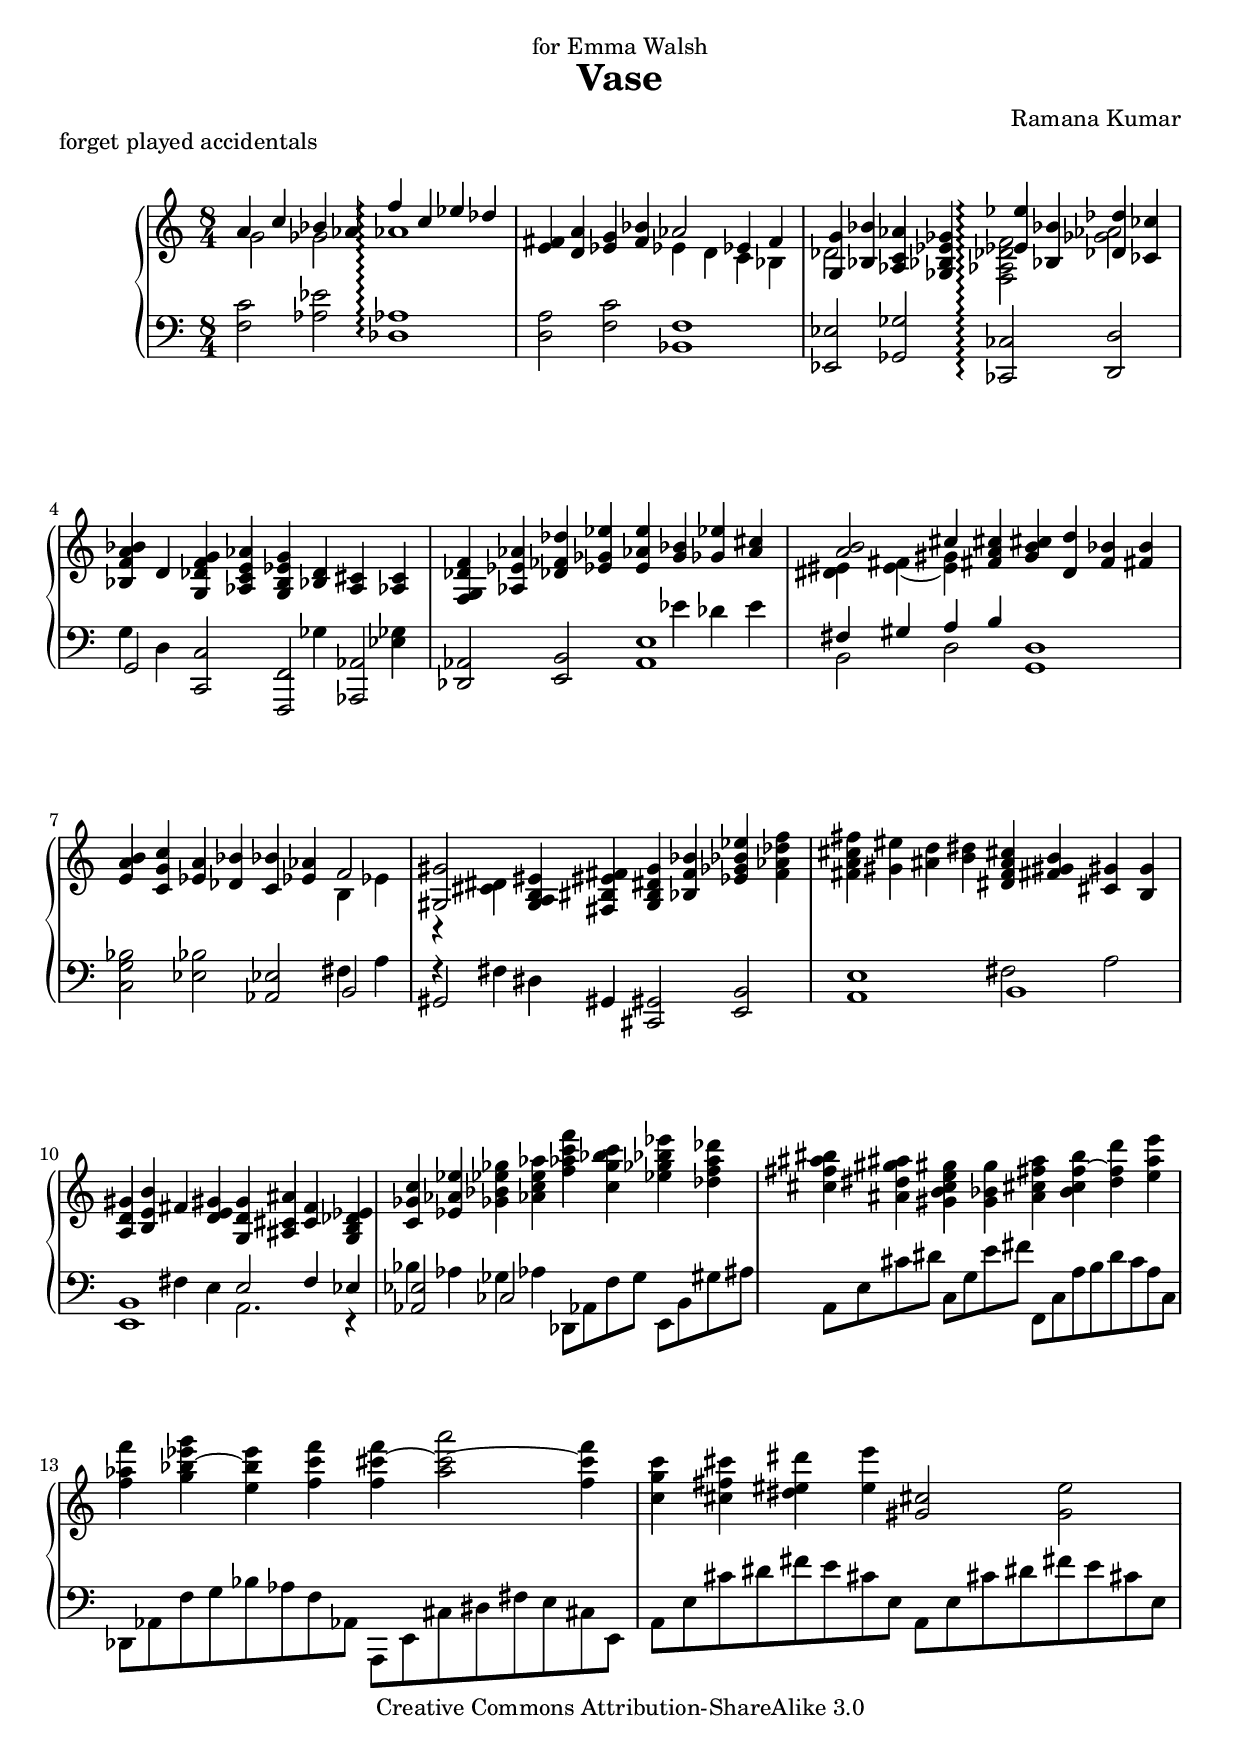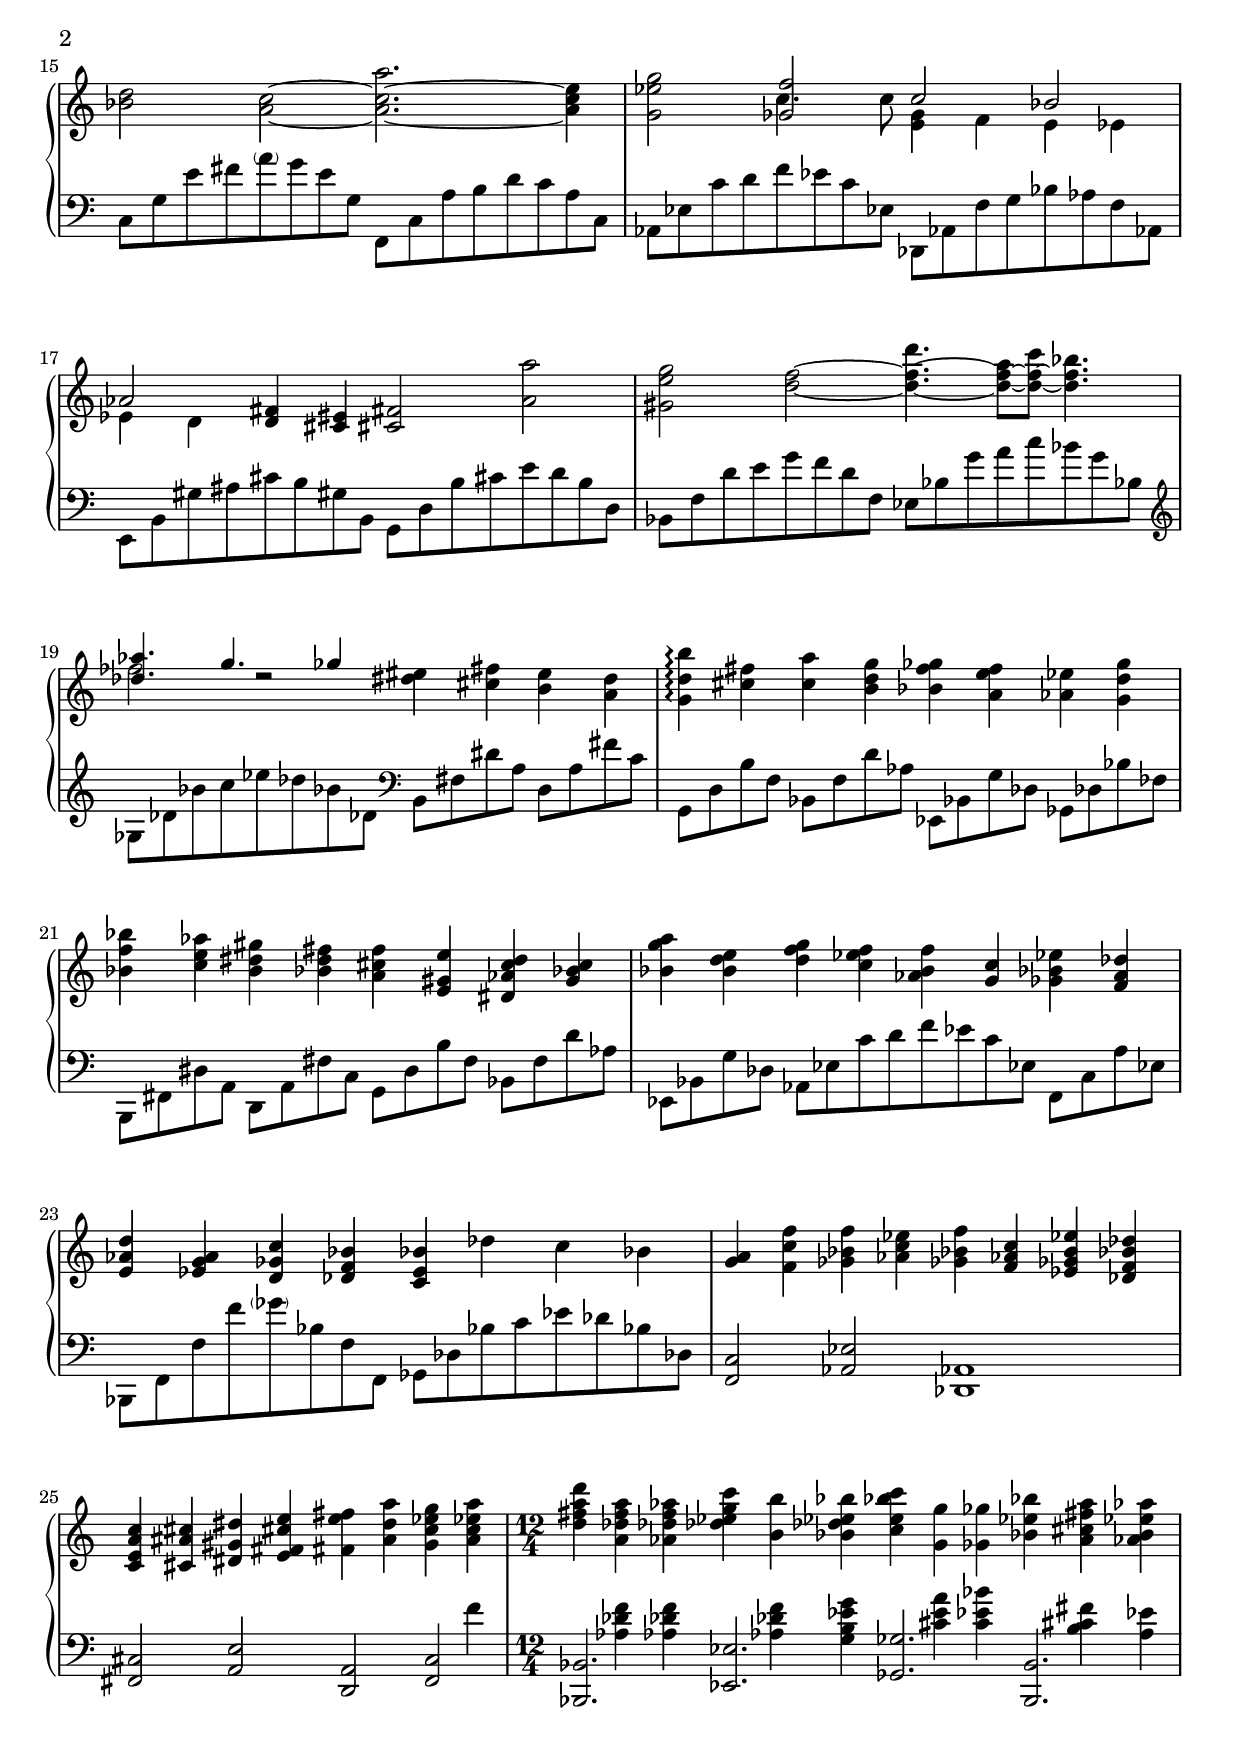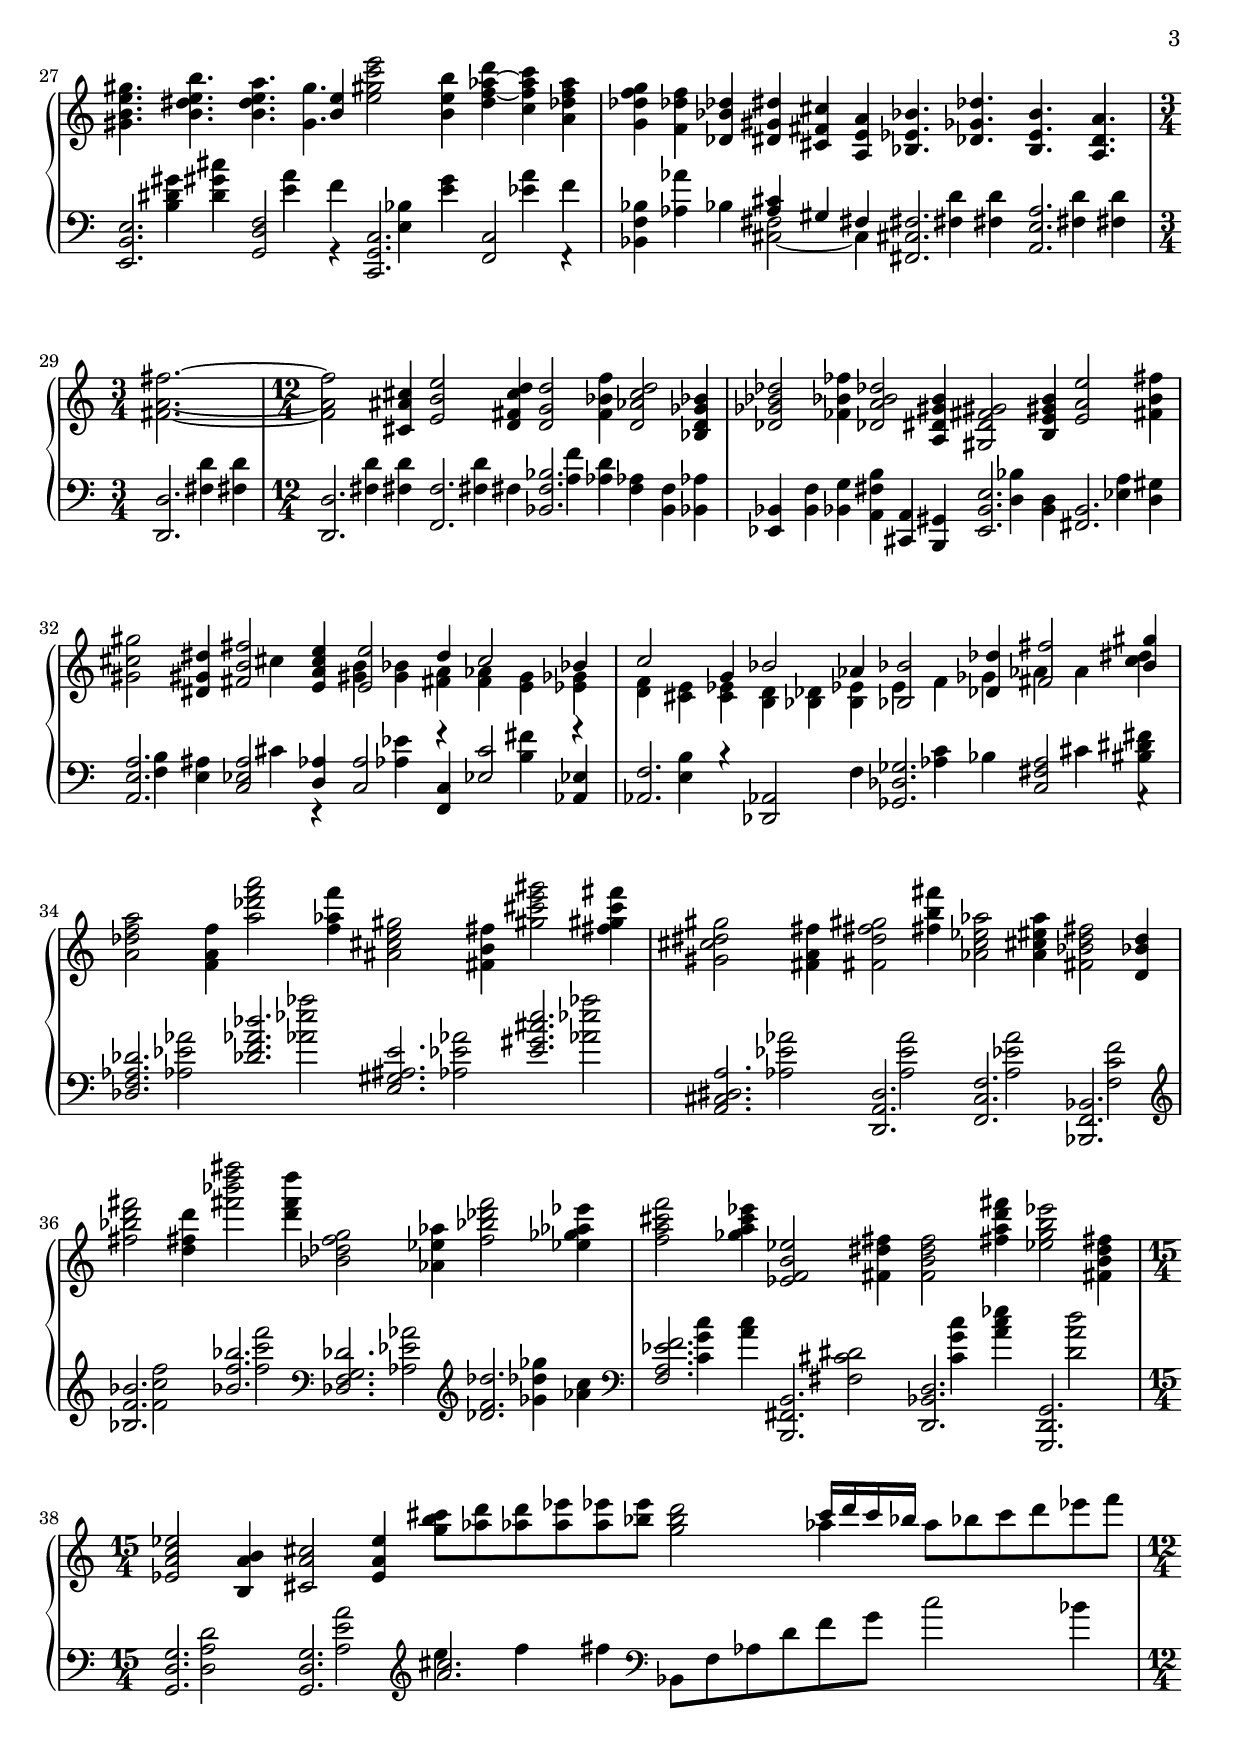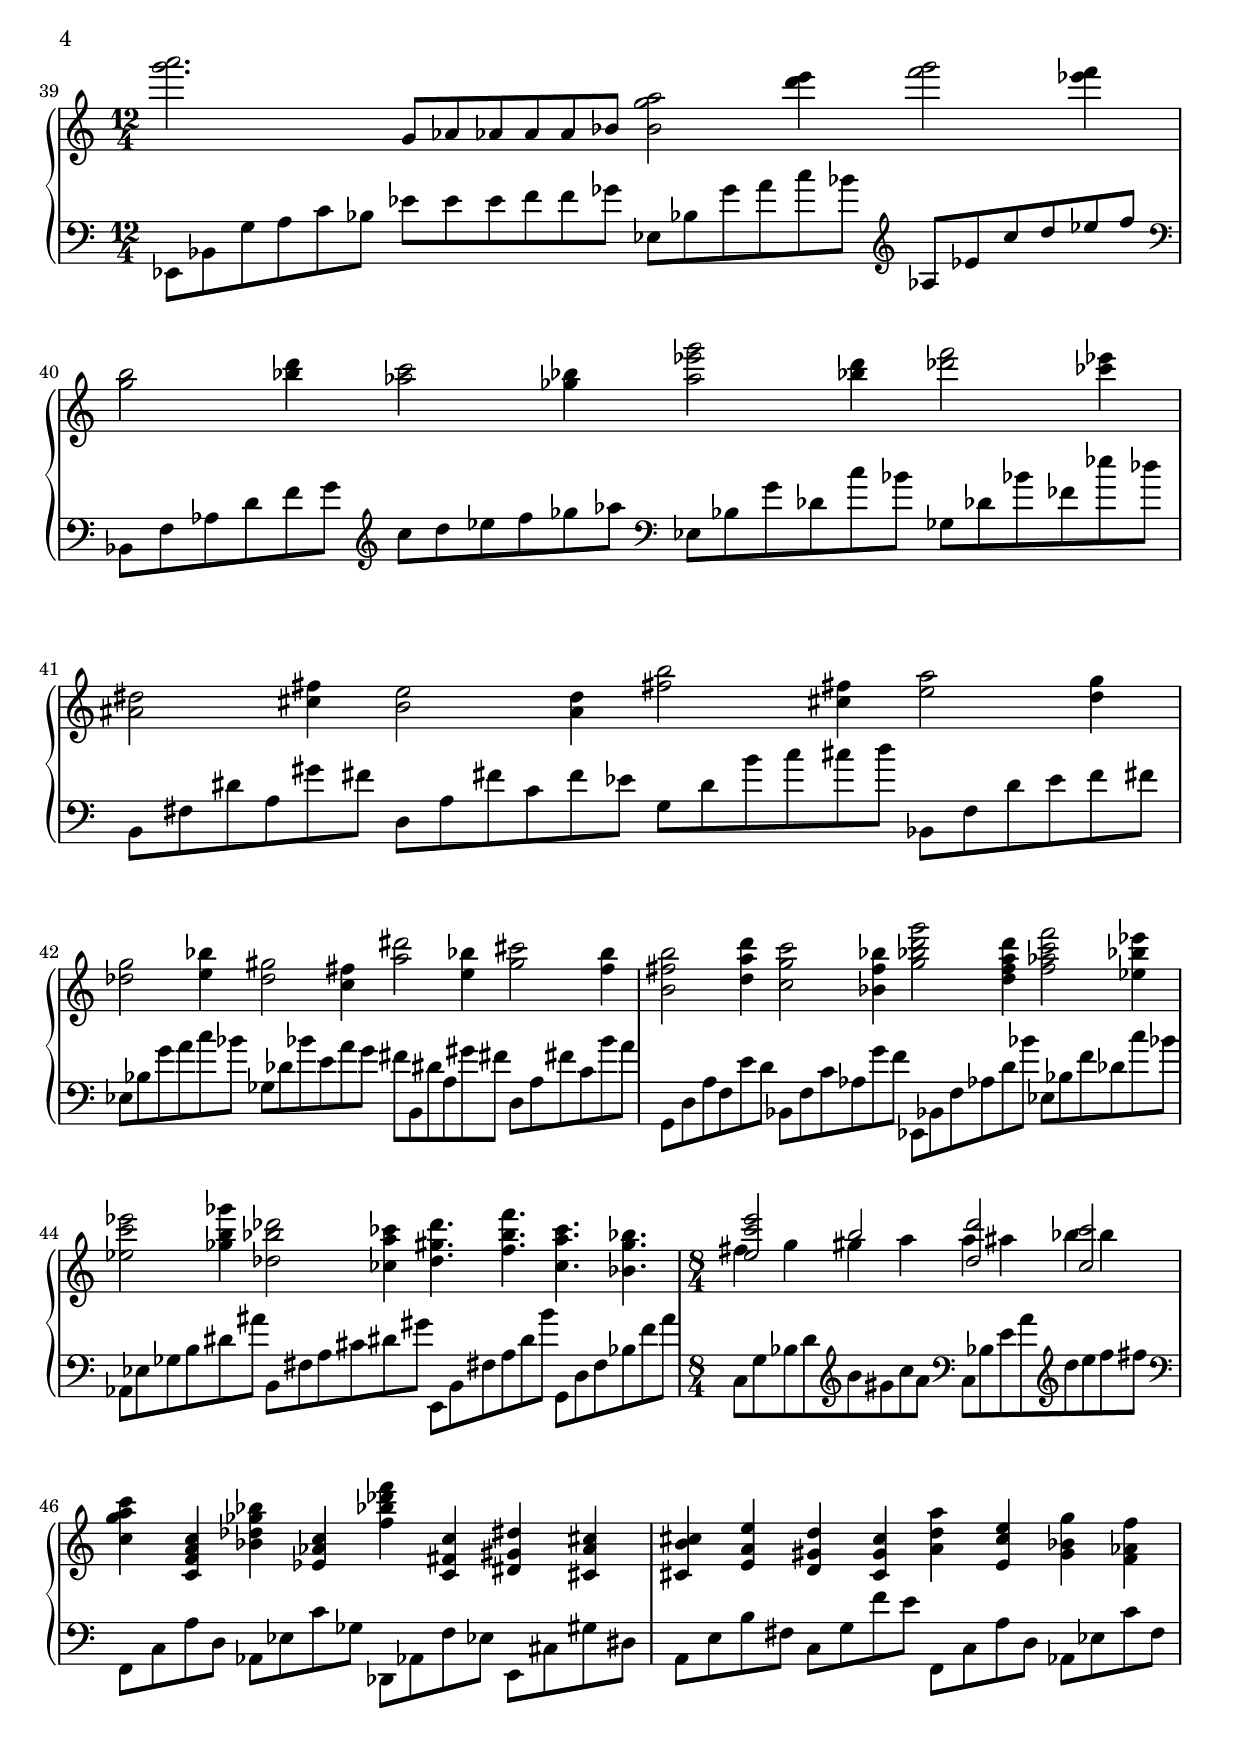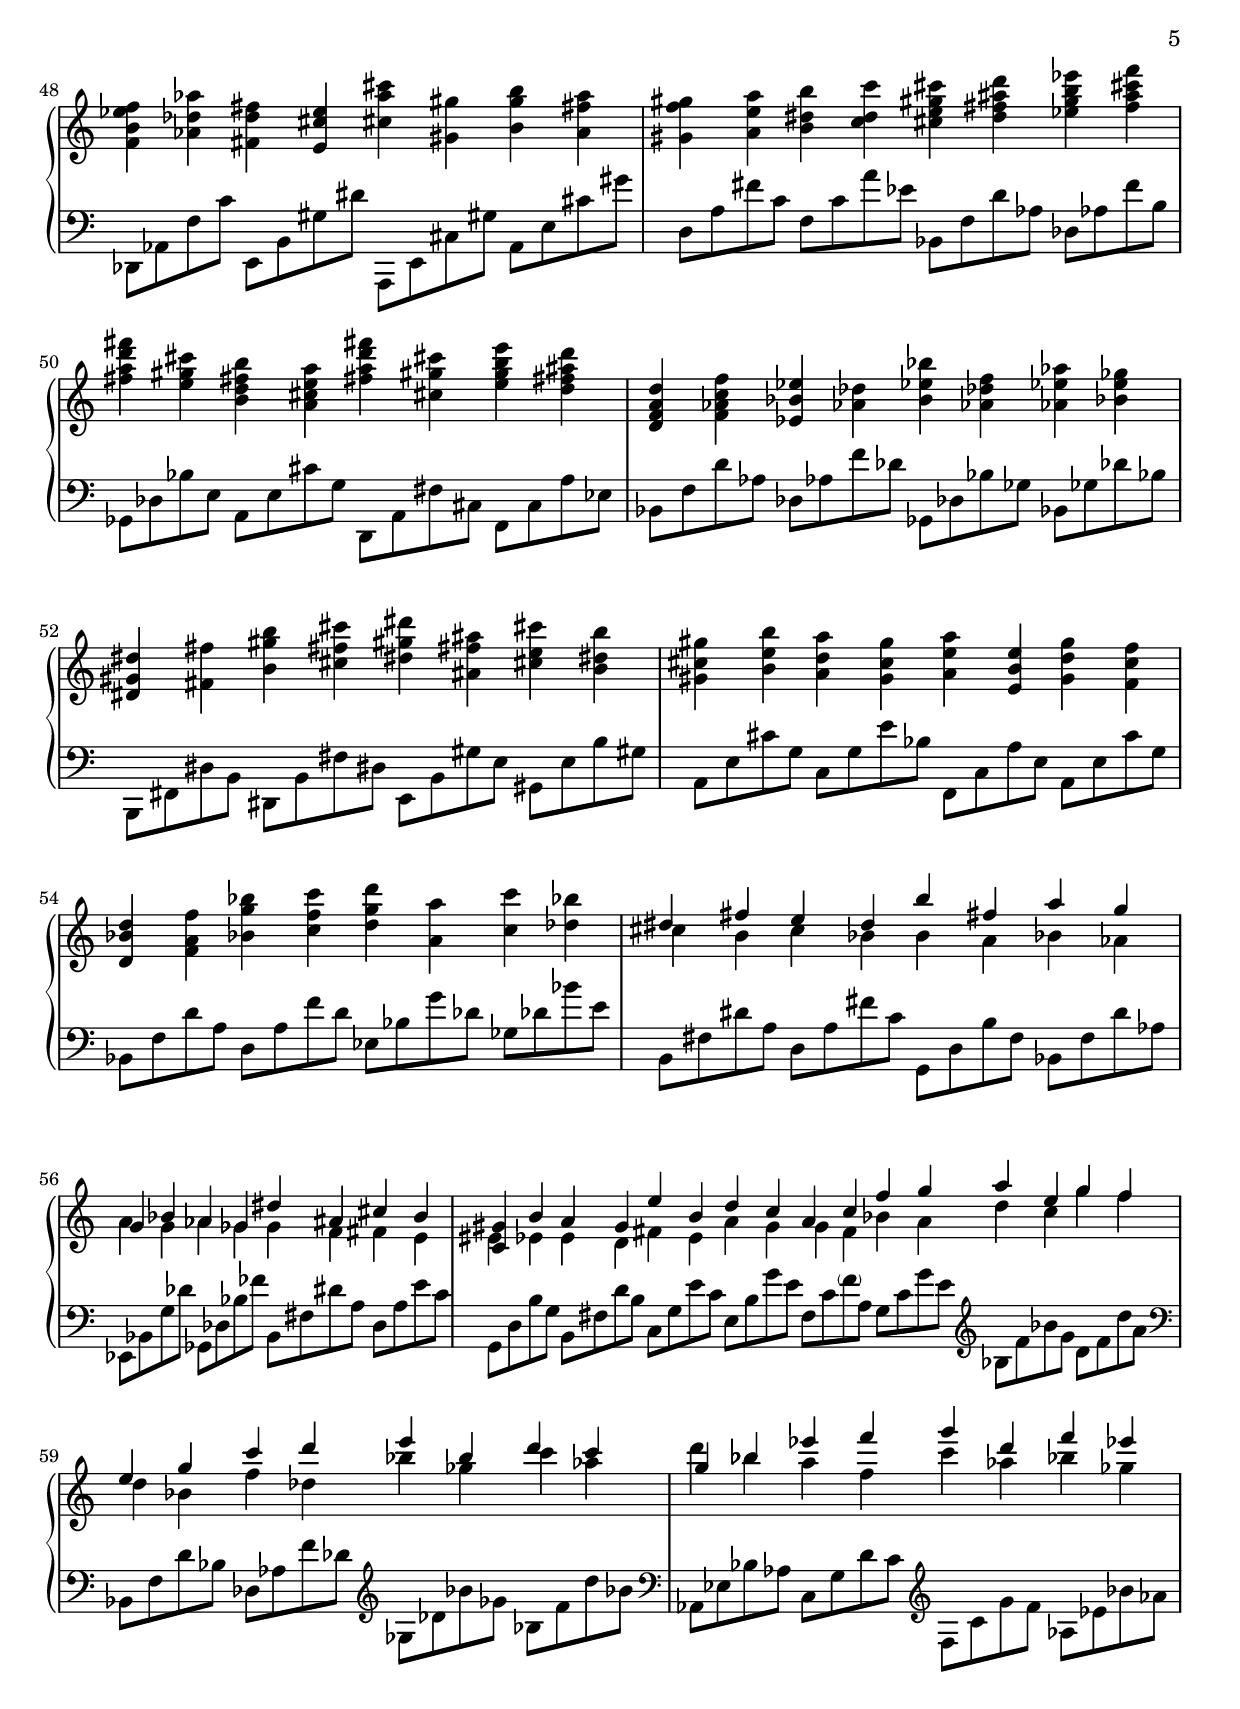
\version "2.14.0"

\header {
  title="Vase"
  composer="Ramana Kumar"
  dedication="for Emma Walsh"
  piece = "forget played accidentals"
  date = "2006"
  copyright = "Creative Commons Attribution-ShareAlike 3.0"
}

#(ly:set-option 'point-and-click #f)

md = \change Staff=right
mg = \change Staff=left

\score {
	\context PianoStaff <<
		\set PianoStaff.connectArpeggios = ##t
		\override PianoStaff.TimeSignature #'style = #'()
		#(set-accidental-style 'forget 'Score)
		\context Staff=right <<
			\clef treble
			\time 8/4
			{
<< {a'4 c'' bes' aes' f''\arpeggio c'' ees'' des''} \\ {g'2 ges' aes'1\arpeggio} >> |
<e' fis'>4 <d' a'> <ees' g'> <f' bes'> << {aes'2 ees'4 f'} \\ {ees'4 d' c' bes} >> |
<< {<g g'>4 <bes bes'>} \\ {des'2} >> <aes c' aes'>4 <ges bes ees' ges'> << {<ees' ees''>4\arpeggio <bes bes'> <des' des''> <ces' ces''>} \\ {<f aes des' f'>2\arpeggio <ges' aes'>} >> |
<bes f' a' bes'>4 d' <g des' f' g'> <aes c' e' aes'> <g b ees' g'> << {<bes d'>} \\ {\mg ges} >> <a cis'> << {<aes c'>} \\ {\mg <ees ges>} >> |
<f g des' f'>4 <aes ees' aes'> <des' fes' des''> <ees' ges' ees''> <e' aes' e''> << {<g' bes'> <ges' ees''> <a' cis''>} \\ { \mg ees' des' e' } >> |
<< {<a' b'>2 cis''4} \\ {<dis' eis'>4 <e' fis'> ~ <e' gis'>} >> <fis' a' cis''>4 <g' b' cis''> <d' d''> <f' bes'> <fis' b'> |
<e' a' b'>4 <c' g' c''> <ees' a'> <des' bes'> <c' bes'> <ees' aes'> << {f'2} \\ {b4 ees'} >> |
<< {<gis gis'>2} \\ {b,4\rest <cis' dis'>} >> <g a b eis'>4 <fis bis eis' fis'> <b g dis' g'> <bes f' bes'> <ees' ges' bes' ees''> <f' aes' des'' f''> |
<fis' a' cis'' fis''>4 <gis' eis''> <ais' d''>4 <b' dis''> <dis' f' a' cis''> <fis' gis' b'> <cis' gis'> <b g'> |
<a d' gis'>4 <b e' b'> fis' <d' e' gis'> <g d' g'> <ais cis' ais'> <c' f'> <g b des' ees'> |
<c' ges' c''>4 <ees' aes' ees''> <ges' bes' ees'' ges''> <aes' c'' e'' aes''> <f'' aes'' c''' f'''> <c'' g'' bes'' c'''> <ees'' ges'' bes'' ees'''> <des'' f'' a'' des'''> |
<cis'' fis'' ais'' bis''> <ais' dis'' gis'' ais''> <gis' b' c'' e'' gis''> <g' bes' g''> <a' cis'' fis'' a''> <b' c'' f'' b''> ~ <d'' f'' d'''> <e'' a'' e'''> |
<f'' aes'' f'''> \tieNeutral <g'' bes'' ees''' g'''> ~ <e'' bes'' e'''> <f'' c''' f'''> <f'' cis''' f'''> ~ <a'' cis''' a'''>2 ~ <f'' cis''' f'''>4 |
<c'' g'' c'''>4 <cis'' fis'' cis'''> <dis'' eis'' dis'''> <e'' e'''> <gis' cis''>2 <g' e''> |
<bes' d''>2 <a' c''> ~ <a' c'' a''>2. ~ <a' c'' e''>4 |
<g' ees'' g''>2 << {<ges' f''>2 c'' bes'} \\ {c''4. c''8 <e' g'>4 f' e' ees'} >> |
<< {aes'2} \\ {ees'4 d'} >> <d' fis'>4 <cis' eis'> <cis' fis'>2 <a' a''> |
<gis' e'' g''>2 <d'' f''> ~ <d'' f'' d'''>4. ~ <d'' f'' a''>8[ ~ <d'' f'' c'''>] ~ <d'' f'' bes''>4. |
<< {<des'' aes''>4. g'' ges''4} \\ {fes''2 d''\rest} >> <dis'' eis''>4 <cis'' fis''> <b' e''> <a' d''> |
<g' d'' b''>4\arpeggio <cis'' fis''> <c'' a''> <b' d'' g''> <bes' f'' ges''> <a' e'' f''> <aes' ees''> <g' d'' g''> |
<bes' f'' bes''>4 <c'' e'' aes''> <b' dis'' gis''> <bes' d'' fis''> <a' cis'' f''> <e' gis' e''> <dis' aes' c'' d''> <g' bes' c''> |
<bes' g'' a''>4 <b' d'' e''> <d'' f'' g''> <c'' ees'' f''> <aes' b' f''> <g' c''> <ges' bes' ees''> <f' a' des''> |
<e' aes' d''>4 <ees' g' a'> <d' ges' c''> <des' f' bes'> <c' e' bes'> des'' c'' bes' |
<g' a'>4 <f' c'' f''> <ges' bes' f''> <aes' c'' ees''> <ges' bes' f''> <f' aes' c''> <ees' ges' b' ees''> <des' f' bes' des''> |
<c' e' a' c''>4 <cis' ais' cis''> <dis' gis' dis''> <e' fis' cis'' e''> <fis' e'' fis''> <a' d'' a''> <g' c'' ees'' g''> <a' c'' ees'' a''> |
\time 12/4 <d'' fis'' a'' d'''>4 <a' des'' f'' a''> <aes' des'' f'' aes''> <des'' ees'' g'' c'''> <b' b''> <bes' des'' ees'' bes''> <c'' e'' bes'' c'''> <g' g''> <ges' ges''> <bes' ees'' bes''> <a' cis'' fis'' a''> <aes' b' ees'' aes''> |
<gis' b' e'' gis''>4. <b' dis'' e'' b''> <b' d'' e'' a''> <g' g''> <e'' gis'' c''' e'''>2 <b' e'' b''>4 <d'' f'' aes'' d'''> ~ <c'' f'' aes'' c'''> <a' des'' f'' a''> |
<g' des'' f'' g''>4 <f' des'' f''> <des' bes' des''> <dis' gis' dis''> <cis' fis' cis''> <a e' a'> <bes ees' bes'>4. <des' ges' des''> <b e' b'> <a d' a'> |
\time 3/4 <fis' a' fis''>2. ~ |
\time 12/4 <fis' a' fis''>2 <cis' ais' cis''>4 <e' b' e''>2 <d' fis' c'' d''>4 <d' g' d''>2 <f' bes' f''>4 <d' aes' c'' d''>2 <bes d' ges' bes'>4 |
<des' ges' bes' des''>2 <fes' bes' fes''>4 <des' a' b' des''>2 <a dis' gis' b'>4 <gis d' fis' gis'>2 <b e' gis' b'>4 <e' a' e''>2 <fis' b' fis''>4 |
<gis' cis'' gis''>2 <dis' gis' dis''>4 << {<fis' b' fis''>2 <e' a' c'' e''>4 <e' e''>2 d''4 c''2 bes'4} \\ {s4 cis'' s <gis' b'> <g' bes'> <fis' a'> <f' aes'> <e' g'> <ees' ges'>} >> |
<< {c''2 g'4 bes'2 aes'4 <bes bes'>2 <des' des''>4 <fis' fis''>2 <b' gis''>4} \\ {<d' f'>4 <cis' e'> <c' ees'> <b d'> <bes des'> <b ees'> e' f' ges' aes' a' <c'' dis''>} >> |
<a' des'' f'' a''>2 <f' a' f''>4 <a'' des''' f''' a'''>2 <f'' aes'' f'''>4 <ais' cis'' e'' gis''>2 <fis' b' fis''>4 <gis'' cis''' e''' gis'''>2 <fis'' gis'' c''' fis'''>4 |
<gis' cis'' dis'' gis''>2 <fis' a' fis''>4 <fis' d'' fis'' gis''>2 <fis'' b'' fis'''>4 <aes' c'' ees'' aes''>2 <a' cis'' eis'' a''>4 <fis' bes' d'' fis''>2 <d' bes' d''>4 |
<fis'' bes'' d''' fis'''>2 <d'' fis'' d'''>4 <fis''' bes''' d'''' fis''''>2 <d''' f''' d''''>4 <bes' des'' f'' g''>2 <aes' ees'' aes''>4 <f'' bes'' des''' f'''>2 <ees'' ges'' aes'' ees'''>4 |
<f'' a'' cis''' f'''>2 <ges'' a'' c''' ees'''>4 <ees' f' b' ees''>2 <fis' dis'' fis''>4 <f' b' d'' f''>2 <fis'' a'' d''' fis'''>4  <ees'' g'' b'' ees'''>2 <fis' b' d'' fis''>4 |
\time 15/4 <ees' a' c'' ees''>2 <b a' b'>4 <cis' a' cis''>2 <e' a' e''>4 <g'' b'' cis'''>8[ <aes'' d'''> <aes'' d'''> <a'' ees'''> <a'' ees'''> <bes'' e'''>] <g'' b'' d'''>2 << {c'''16 d''' c''' bes''} \\ {aes''4} >> a''8[ bes'' c''' d''' ees''' f'''] |
\time 12/4 <g''' a'''>2. g'8[ aes' aes' a' a'8 bes'] <b' g'' a''>2 <d''' e'''>4 <f''' g'''>2 <ees''' f'''>4 |
<g'' b''>2 <bes'' d'''>4 <aes'' c'''>2 <ges'' bes''>4 <a'' ees''' g'''>2 <bes'' d'''>4 <des''' f'''>2 <ces''' ees'''>4 |
<ais' dis''>2 <cis'' fis''>4 <b' e''>2 <a' d''>4 <fis'' b''>2 <cis'' fis''>4 <e'' a''>2 <d'' g''>4 |
<des'' g''>2 <e'' bes''>4 <d'' gis''>2 <c'' fis''>4 <a'' dis'''>2 <e'' bes''>4 <g'' cis'''>2 <f'' b''>4 |
<b' fis'' b''>2 <d'' a'' d'''>4 <c'' g'' c'''>2 <bes' f'' bes''>4 <g'' bes'' d''' g'''>2 <d'' f'' a'' d'''>4 <f'' aes'' c''' f'''>2 <ees'' bes'' ees'''>4 |
<ees'' c''' ees'''>2 <ges'' b'' ges'''>4 <des'' bes'' des'''>2 <ces'' a'' ces'''>4 <d'' gis'' d'''>4. <f'' b'' f'''> <c'' a'' c'''> <bes' g'' bes''> |
\time 8/4 << {<e'' c''' e'''>2 b'' <d'' d'''> <c'' c'''>}  \\ {fis''4 g'' gis'' a'' a'' ais'' bes'' b''} >> |
<c'' g'' a'' c'''>4 <c' f' a' c''> <bes' des'' ges'' bes''> <ees' aes' c''> <f'' bes'' des''' f'''> <c' fis' c''> <dis' gis' dis''> <cis' a' cis''> |
<cis' b' cis''>4 <e' a' e''> <d' gis' d''>  <c' g' c''> <a' d'' a''> <e' c'' e''> <g' bes' g''> <f' aes' f''> |
<f' b' ees'' f''>4 <aes' des'' aes''> <fis' d'' fis''> <e' cis'' e''> <cis'' a'' cis'''> <gis' gis''> <b' g'' b''> <a' fis'' a''> |
<gis' f'' gis''>4 <a' e'' a''> <b' dis'' b''> <c'' d'' c'''> <cis'' e'' gis'' cis'''> <d'' fis'' ais'' d'''> <ees'' g'' b'' ees'''> <f'' a'' cis''' f'''> |
<fis'' a'' d''' fis'''> <e'' gis'' cis'''> <b' d'' fis'' b''> <a' cis'' e'' a''> <fis'' a'' d''' fis'''> <cis'' gis'' cis'''> <e'' g'' b'' e'''> <d'' fis'' ais'' d'''> |
<d' f' a' d''>4 <f' aes' c'' f''> <ees' bes' ees''> <des'' aes'> <b' ees'' bes''> <aes' des'' f''> <aes' ees'' aes''> <bes' e'' ges''> |
<dis' gis' dis''>4 <fis' fis''> <b' gis'' b''> <cis'' fis'' cis'''> <dis'' gis'' dis'''> <ais' fis'' ais''> <cis'' e'' cis'''> <b' dis'' b''> |
<gis' cis'' gis''>4 <b' e'' b''> <a' d'' a''> <g' c'' g''> <a' e'' a''> <e' b' e''> <g' d'' g''> <f' c'' f''> |
<d' bes' d''>4 <f' a' f''> <bes' g'' bes''> <c'' f'' c'''> <d'' g'' d'''> <a' a''> <c'' c'''> <des'' bes''> |
<< {dis''4 fis'' e'' d'' b'' fis'' a'' g''} \\ {cis''4 b' c'' bes' b' a' bes' aes'} >> |
<< {g'4 bes' aes' ges' dis'' ais' cis'' b'} \\ {a'4 g' aes' ges' g' f' fis' e'} >> |
<< {<c' gis'>4 b' a' g' e'' b' d'' c''} \\ {eis'4 ees' e' d' fis' e' a' g'} >> \bar ":|"
<< {a'4 c'' f'' g'' a'' e'' g'' f''} \\ {g'4 f' bes' a' d'' c'' g'' f''} >> |
<< {e''4 g'' c''' d''' e''' b'' d''' c'''} \\ {d''4 bes' f'' des'' bes'' ges'' c''' aes''} >> |
<< {g''4 bes'' ees''' f''' g''' d''' f''' ees'''} \\ {d'''4 bes'' a'' f'' c''' aes'' bes'' ges''} >> |
			}
		>>
		\context Staff=left <<
			\clef bass
			\time 8/4
			{
<f c'>2 <aes ees'> <des aes>1\arpeggio |
<d a>2 <f c'> <bes, f>1 |
<ees, ees>2 <ges, ges> <ces, ces>2\arpeggio <d, d> |
<< {g,2} \\ {g4 d} >> <c, c>2 <f,, f,> <aes,, aes,> |
<des, aes,>2 <e, b,> <a, e>1 |
<< {fis4 gis a b} \\ {b,2 d} >> <g, d>1 |
<c g bes>2 <ees bes> <aes, ees>2 << {b,2} \\ {fis4 a} >> |
<< {gis,2} \\ {fis4\rest fis} >> dis4 gis, <cis, gis,>2 <e, b,> |
<a, e>1 << {b,1} \\ {fis2 a} >> |
<< {<e, b,>1 e2 f4 ees} \\ {s4 s fis e a,2. r4} >> |
<< {<aes, ees>2} \\ {bes4 aes} >> << {ces2} \\ {ges4 aes} >> \stemDown des,8[ aes, f g] e,[ b, gis ais] |
a,8[ e cis' dis'] c[ g e' fis'] f,[ c a b d' c' a c] |
des,8[ aes, f g bes aes f aes,] a,,8[ e, cis dis fis e cis e,] |
a,[ e cis' dis' fis' e' cis' e] a,[ e cis' dis' fis' e' cis' e] |
c8[ g e' fis' \parenthesize a' g' e' g] f,[ c a b d' c' a c] |
aes,8[ ees c' d' f' ees' c' ees] des,[ aes, f g bes aes f aes,] |
e,8[ b, gis ais cis' b gis b,] g,[ d b cis' e' d' b d] |
bes,8[ f d' e' g' f' d' f] ees[ bes g' a' c'' bes' g' bes] |
\clef treble ges8[ des' bes' c'' ees'' des'' bes' des'] \clef bass b,[ fis dis' a] d[ a fis' c'] |
g,8[ d b f] bes,[ f d' aes] ees,[ bes, g des] ges,[ des bes fes] |
b,,8[ fis, dis a,] d,[ a, fis c] g,[ d b f] bes,[ f d' aes] |
ees,8[ bes, g des] aes,[ ees c' d' f' ees' c' ees] f,[ c a ees] |
bes,,8[ f, f f' \parenthesize ges' bes f f,] ges,[ des bes c' ees'8 des' bes des] |
\stemNeutral <f, c>2 <aes, ees> <des, aes,>1 |
<fis, cis>2 <a, e> <d, a,> << {<f, c>2} \\ {s4 f'} >> | \time 12/4
<< {<bes,, bes,>2. <ees, ees> } \\ {s4 <aes des' f'> <aes des' f'> s <aes des' f'> <g b ees' g'> } >> << {<ges, ges>2. <b,, b,>} \\ {s4 <cis' e' a'> <c' ees' bes'> s <b cis' fis'> <a ees'>} >> |
<< {<e, b, e>2. <g, d f>2 g,4\rest <c, g, c>2. <f, c>2 f,4\rest} \\ {s4 <b dis' gis'> <d' gis' cis''> s <e' a'> << {} \\ {f'} \\ {\md <b' e''>} >> \mg s <e bes> <e' g'> s <ees' a'> f'} >> |
<bes, f bes>4 <aes aes'> bes << {<a cis'>4 gis fis <fis, cis fis>2. <a, e a>} \\ {<cis fis>2 ~ cis4 s <fis d'> <fis d'> s <fis d'> <fis d'>} >> | \time 3/4
<< {<d, d>2.} \\ {s4 <fis d'> <fis d'>} >> | \time 12/4
<< {<d, d>2. <f, f> <bes, f bes>} \\ {s4 <fis d'> <fis d'> s <fis d'> fis s <a f'> <aes d'>} >> <f aes>4 <b, f> <bes, aes> |
<ees, bes,>4 <b, f> <bes, g> <a, fis b> <cis, a,> <b,, gis,> << {<e, b, e>2. <fis, b,>2.} \\ {s4 <d bes> <b, d> s <ees a> <d gis>} >> |
<< {<a, e a>2.} \\ {s4 <f b>  <e ais>} >> << {<c ees a>2 <d aes>4 <c a>2 <f, c>4 <ees c'>2 <aes, ees>4}  \\ {s4 cis' r s <aes ees'> f'\rest s <b fis'> g'\rest} >> |
<< {<aes, f>2. <des, aes,>2 s4 <ges, des ges>2. <c fis a>2 a,4\rest} \\ {s4 <e b> b\rest s2 f4 s <aes c'> <bes> s cis' <bis dis' fis'>} >> |
<< {<des f aes des'>2. <des' f' aes' des''> <e gis ais e'> <e' gis' cis'' e''>} \\ {s4 <aes ees' aes'>2 s4 <aes' ees'' aes''>2 s4 <aes ees' aes'>2 s4 <aes' ees'' aes''>2} >> |
<< {<a, cis dis a>2. <d, a, d> <f, c f> <bes,, f, bes,>} \\ {s4 <aes ees' aes'>2 s4 <a e' a'>2 s4 <a ees' a'>2 s4 <f c' f'>2} >>
<< {\clef treble <bes f' bes'>2. <bes' f'' bes''> \clef bass <des f g des'> \clef treble <des' f' des''> } \\ {s4 <f' c'' f''>2 s4 <f'' c''' f'''>2 s4 <aes ees' aes'>2 s4 <ges' des'' ges''> <aes' c''>} >> |
<< {\clef bass <f a ees' f'>2. <b,, fis, b,> <d, bes, d> <g,, d, g,>} \\ {s4 <c' g' c''> <a' c''> s4 <fis cis' dis'>2 s4 <c' g' c''> <a' c'' ees''> s <d' a' d''>2 } >> |
<< { <g, d g>2. <g, d g>2. \clef treble <a' cis''>} \\ {s4 <d a d'>2 s4 <a e' a'>2 e''4 f'' fis''} >> \clef bass bes,8[ f aes d' f' g'] c''2 bes'4 |
ees,8[ bes, g a c' bes] ees'[ e' e' f' f' ges'] ees[ bes g' a' c'' bes'] \clef treble aes[ ees' c'' d'' ees'' f''] |
\clef bass bes,8[ f aes d' f' g'] \clef treble c''[ d'' ees'' f'' ges'' aes''] \clef bass ees[ bes g' des' c'' bes'] ges[ des' bes' fes' ees'' des''] |
b,8[ fis dis' a gis' fis'] d[ a fis' c' f' ees'] g[ d' b' c'' cis'' d''] bes,[ f d' e' f' fis'] |
ees8[ bes g' a' c'' bes'] ges[ des' bes' e' a' g'] fis'[ b, dis' a gis' fis'] d[ a fis' c' b' a'] |
g,8[ d a f e' d'] bes,[ f c' aes g' f'] ees,[ bes, f aes d' bes'] ees[ bes f' des' c'' bes'] |
aes,8[ ees ges b dis' ais'] b,[ fis a cis' dis' gis'] e,[ b, fis a d' b'] g,[ d f bes f' a'] |
c8[ g bes d' \clef treble b' gis' c'' a'] \clef bass c[ bes e' a' \clef treble d'' e'' f'' fis''] |
\clef bass \stemDown f,8[ c a d] aes,[ ees c' ges] des,[ aes, f ees] e,[ cis gis dis] |
a,8[ e b fis] c[ g f' e'] f,[ c a d] aes,[ ees c' f] |
des,8[ aes, f c'] e,[ b, gis dis'] a,,[ e, cis gis] a,[ e cis' gis'] |
d8[ a fis' c'] f[ c' a' ees'] bes,[ f d' aes] des[ aes f' b] |
ges,8[ des bes e] a,[ e cis' g] d,[ a, fis cis] f,[ c a ees] |
bes,8[ f d' aes] des[ aes f' des'] ges,[ des bes ges] bes,[ ges des' bes] |
b,,8[ fis, dis b,] dis,[ b, fis dis] e,[ b, gis e] gis,[ e b gis] |
a,8[ e cis' g] c[ g e' bes] f,[ c a e] a,[ e c' g] |
bes,8[ f d' a] d[ a f' d'] ees[ bes g' des'] ges[ des' bes' e'] |
b,8[ fis dis' a] d[ a fis' c'] g,[ d b f] bes,[ f d' aes] |
ees,8[ bes, g des'] ges,[ des bes fes'] b,[ fis dis' a] d[ a e' c'] |
g,8[ d b g] b,[ fis d' b] c[ g e' c'] e[ b g' e'] \bar ":|"
f8[ c' \parenthesize f' a] g[ c' g' e'] \clef treble bes[ f' bes' g'] d'[ f' d'' a'] |
\clef bass bes,8[ f d' bes] des[ aes f' des'] \clef treble ges[ des' bes' ges'] bes[ f' d'' bes'] |
\clef bass aes,8[ ees bes aes] c[ g d' c'] \clef treble f[ c' g' f'] aes[ ees' bes' aes'] |
			}
		>>
	>>
}
